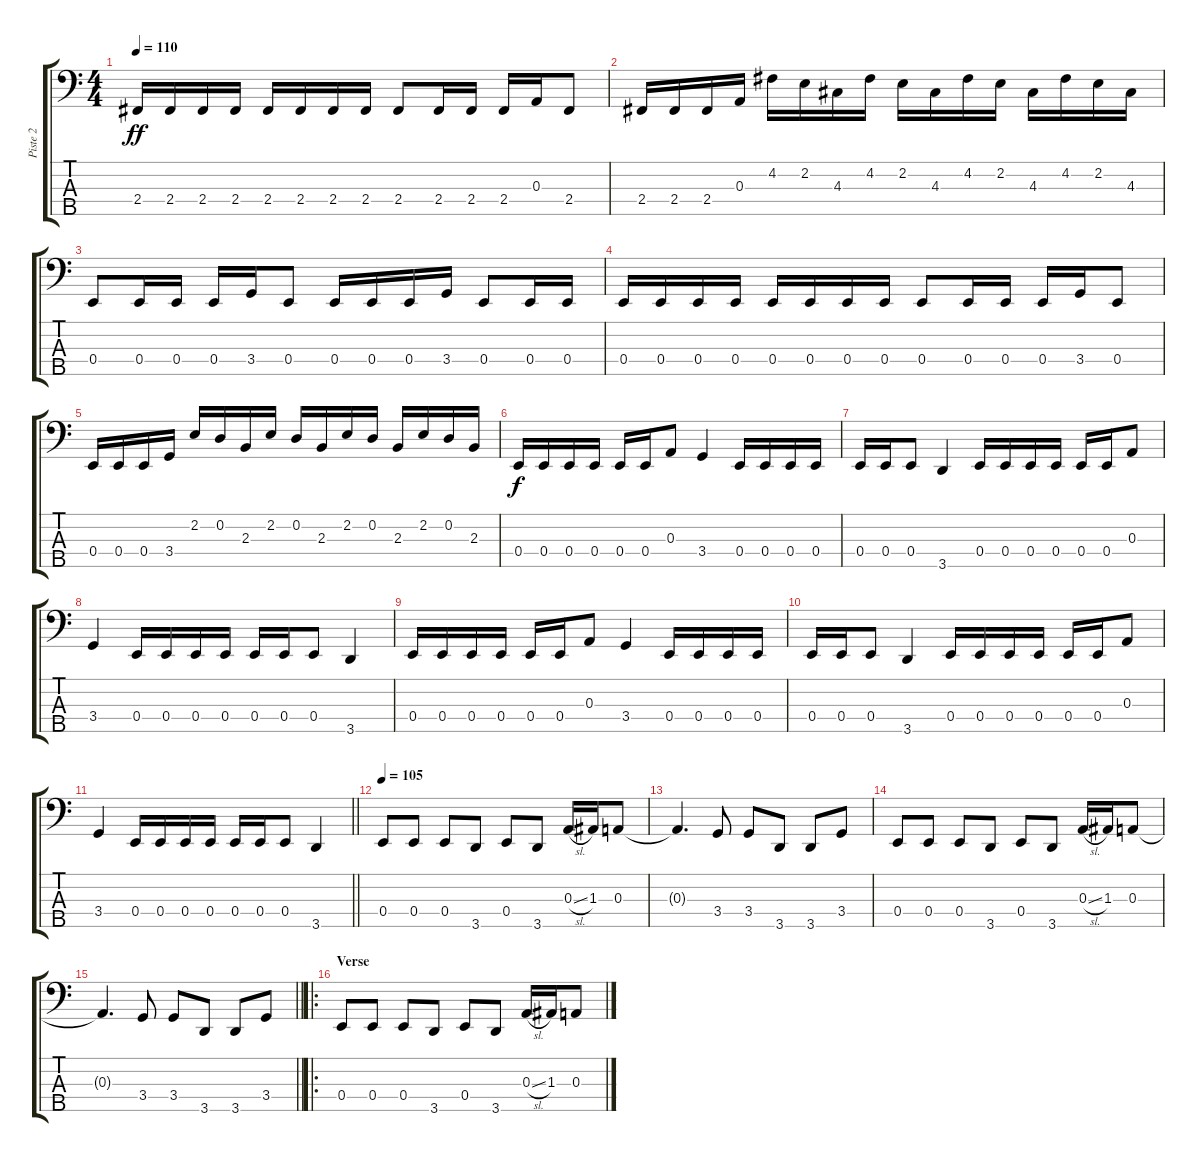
\track ("Piste 2" "Piste 2") {instrument electricbassfinger}
\staff {score tabs}
\tuning (G2 D2 A1 E1 B0) {hide}
\ts (4 4)
\tempo 110
\clef f4
\ks c
2.4.16{dy ff} 2.4.16 2.4.16 2.4.16 2.4.16 2.4.16 2.4.16 2.4.16 2.4.8 2.4.16 2.4.16 2.4.16 0.3.16 2.4.8 |
2.4.16 2.4.16 2.4.16 0.3.16 4.2.16 2.2.16 4.3.16 4.2.16 2.2.16 4.3.16 4.2.16 2.2.16 4.3.16 4.2.16 2.2.16 4.3.16 |
0.4.8 0.4.16 0.4.16 0.4.16 3.4.16 0.4.8 0.4.16 0.4.16 0.4.16 3.4.16 0.4.8 0.4.16 0.4.16 |
0.4.16 0.4.16 0.4.16 0.4.16 0.4.16 0.4.16 0.4.16 0.4.16 0.4.8 0.4.16 0.4.16 0.4.16 3.4.16 0.4.8 |
0.4.16 0.4.16 0.4.16 3.4.16 2.2.16 0.2.16 2.3.16 2.2.16 0.2.16 2.3.16 2.2.16 0.2.16 2.3.16 2.2.16 0.2.16 2.3.16 |
0.4.16{dy f} 0.4.16 0.4.16 0.4.16 0.4.16 0.4.16 0.3.8 3.4.4 0.4.16 0.4.16 0.4.16 0.4.16 |
0.4.16 0.4.16 0.4.8 3.5.4 0.4.16 0.4.16 0.4.16 0.4.16 0.4.16 0.4.16 0.3.8 |
3.4.4 0.4.16 0.4.16 0.4.16 0.4.16 0.4.16 0.4.16 0.4.8 3.5.4 |
0.4.16 0.4.16 0.4.16 0.4.16 0.4.16 0.4.16 0.3.8 3.4.4 0.4.16 0.4.16 0.4.16 0.4.16 |
0.4.16 0.4.16 0.4.8 3.5.4 0.4.16 0.4.16 0.4.16 0.4.16 0.4.16 0.4.16 0.3.8 |
\barLineRight lightlight
3.4.4 0.4.16 0.4.16 0.4.16 0.4.16 0.4.16 0.4.16 0.4.8 3.5.4 |
\tempo 105
0.4.8 0.4.8 0.4.8 3.5.8 0.4.8 3.5.8 0.3{sl}.16 1.3.16 0.3.8 |
0.3{t}.4{d} 3.4.8 3.4.8 3.5.8 3.5.8 3.4.8 |
0.4.8 0.4.8 0.4.8 3.5.8 0.4.8 3.5.8 0.3{sl}.16 1.3.16 0.3.8 |
\barLineRight lightlight
0.3{t}.4{d} 3.4.8 3.4.8 3.5.8 3.5.8 3.4.8 |
\ro
\section ("" "Verse")
0.4.8 0.4.8 0.4.8 3.5.8 0.4.8 3.5.8 0.3{sl}.16 1.3.16 0.3.8
